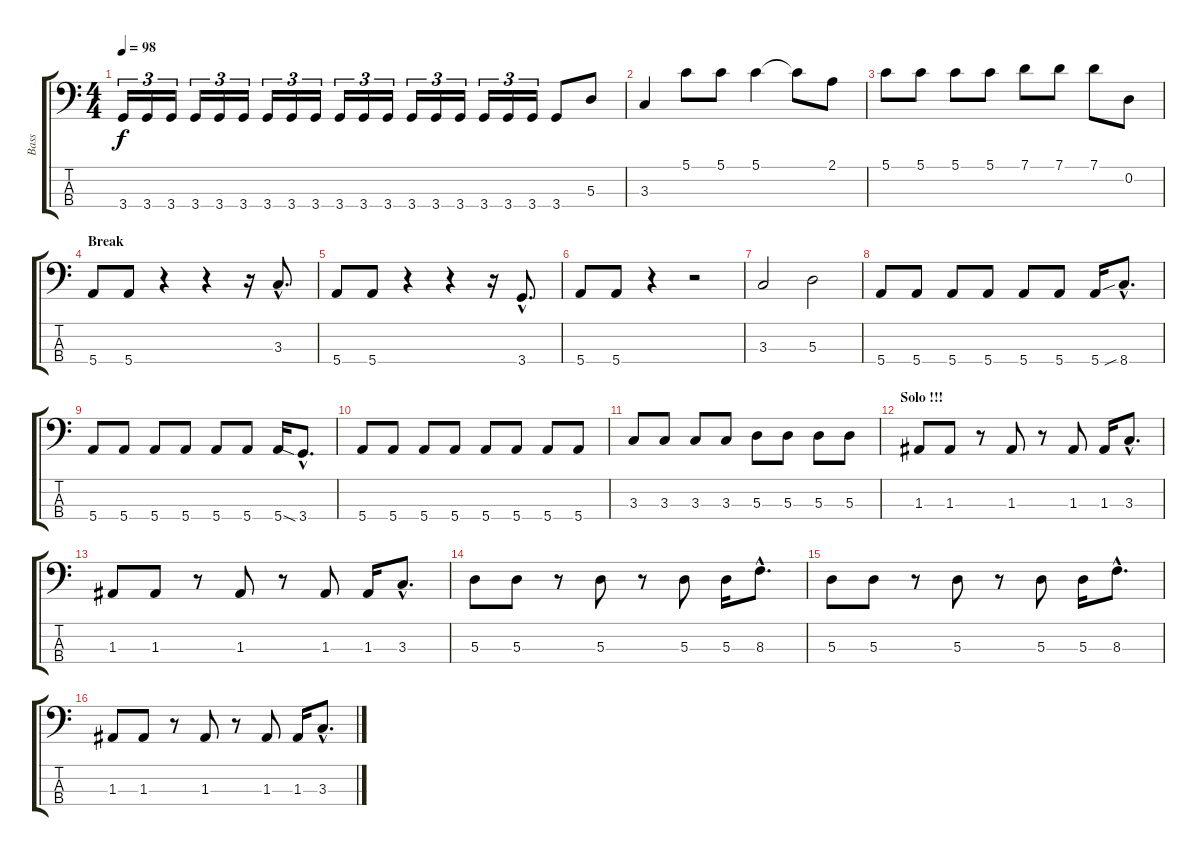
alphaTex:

\track ("Bass" "Bass") {instrument electricbasspick}
\staff {score tabs}
\tuning (G2 D2 A1 E1) {hide}
\ts (4 4)
\tempo 98
\clef f4
\ks c
3.4.16{tu (3 2) dy f} 3.4.16{tu (3 2)} 3.4.16{tu (3 2)} 3.4.16{tu (3 2)} 3.4.16{tu (3 2)} 3.4.16{tu (3 2)} 3.4.16{tu (3 2)} 3.4.16{tu (3 2)} 3.4.16{tu (3 2)} 3.4.16{tu (3 2)} 3.4.16{tu (3 2)} 3.4.16{tu (3 2)} 3.4.16{tu (3 2)} 3.4.16{tu (3 2)} 3.4.16{tu (3 2)} 3.4.16{tu (3 2)} 3.4.16{tu (3 2)} 3.4.16{tu (3 2)} 3.4.8 5.3.8 |
3.3.4 5.1.8 5.1.8 5.1.4 5.1{t}.8 2.1.8 |
5.1.8 5.1.8 5.1.8 5.1.8 7.1.8 7.1.8 7.1.8 0.2.8 |
\section ("" "Break")
5.4.8 5.4.8 r.4 r.4 r.16 3.3{hac}.8{d} |
5.4.8 5.4.8 r.4 r.4 r.16 3.4{hac}.8{d} |
5.4.8 5.4.8 r.4 r.2 |
3.3.2 5.3.2 |
5.4.8 5.4.8 5.4.8 5.4.8 5.4.8 5.4.8 5.4.16 8.4{sib hac}.8{d} |
5.4.8 5.4.8 5.4.8 5.4.8 5.4.8 5.4.8 5.4.16 3.4{sia hac}.8{d} |
5.4.8 5.4.8 5.4.8 5.4.8 5.4.8 5.4.8 5.4.8 5.4.8 |
3.3.8 3.3.8 3.3.8 3.3.8 5.3.8 5.3.8 5.3.8 5.3.8 |
\section ("" "Solo !!!")
1.3.8 1.3.8 r.8 1.3.8 r.8 1.3.8 1.3.16 3.3{hac}.8{d} |
1.3.8 1.3.8 r.8 1.3.8 r.8 1.3.8 1.3.16 3.3{hac}.8{d} |
5.3.8 5.3.8 r.8 5.3.8 r.8 5.3.8 5.3.16 8.3{hac}.8{d} |
5.3.8 5.3.8 r.8 5.3.8 r.8 5.3.8 5.3.16 8.3{hac}.8{d} |
1.3.8 1.3.8 r.8 1.3.8 r.8 1.3.8 1.3.16 3.3{hac}.8{d}
